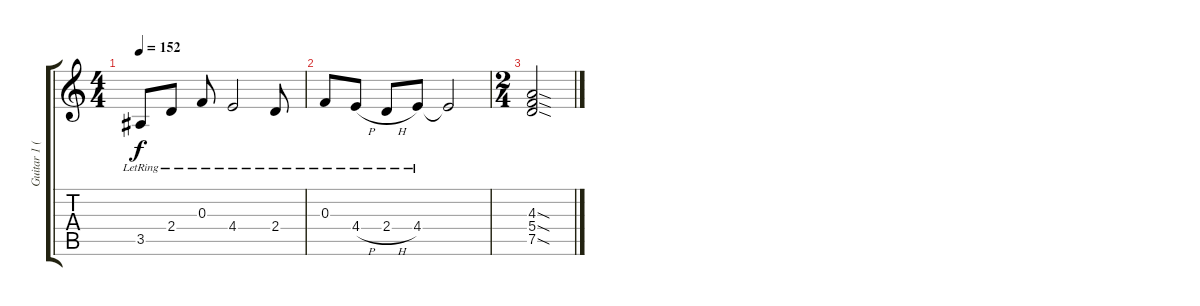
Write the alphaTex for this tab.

\track ("Guitar 1 (Lead)" "Guitar 1 (") {instrument distortionguitar}
\staff {score tabs}
\tuning (D4 A3 F3 C3 G2 D2) {hide}
\ts (4 4)
\tempo 152
\clef g2
\ks c
3.5{lr}.8{dy f} 2.4{lr}.8 0.3{lr}.8 4.4{lr}.2 2.4{lr}.8 |
0.3{lr}.8 4.4{h lr}.8 2.4{h lr}.8 4.4{lr}.8 4.4{t}.2 |
\ts (2 4)
(4.3{sod} 5.4{sod} 7.5{sod}).2
